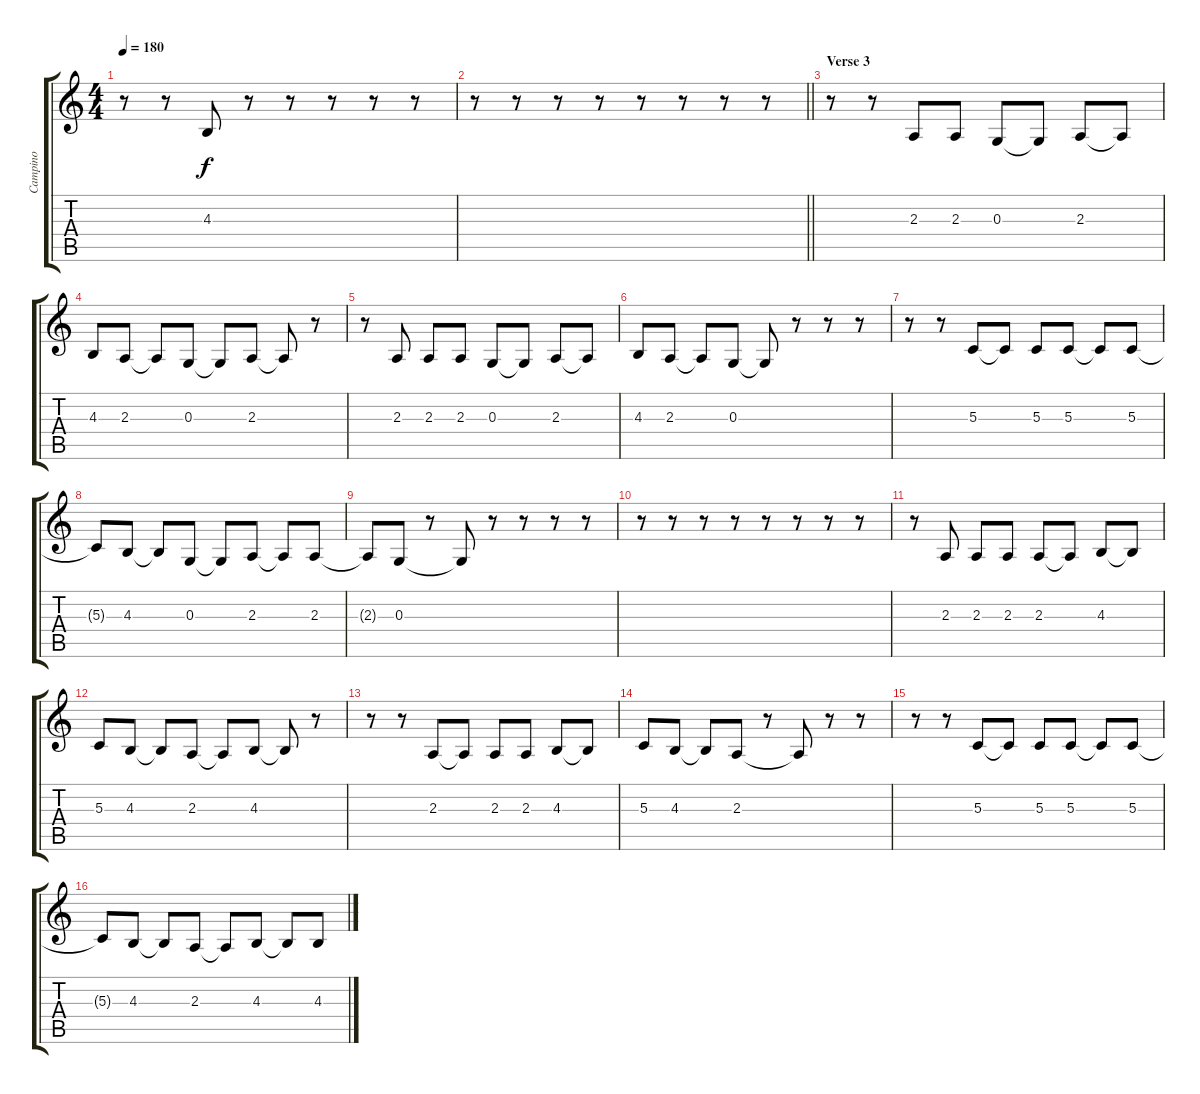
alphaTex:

\track ("Campino" "Campino") {instrument oboe}
\staff {score tabs}
\tuning (E4 B3 G3 D3 A2 E2) {hide}
\ts (4 4)
\tempo 180
\clef g2
\ks c
r.8{dy f} r.8 4.3{t}.8 r.8 r.8 r.8 r.8 r.8 |
\barLineRight lightlight
r.8 r.8 r.8 r.8 r.8 r.8 r.8 r.8 |
\section ("" "Verse 3")
r.8 r.8 2.3.8 2.3.8 0.3.8 0.3{t}.8 2.3.8 2.3{t}.8 |
4.3.8 2.3.8 2.3{t}.8 0.3.8 0.3{t}.8 2.3.8 2.3{t}.8 r.8 |
r.8 2.3.8 2.3.8 2.3.8 0.3.8 0.3{t}.8 2.3.8 2.3{t}.8 |
4.3.8 2.3.8 2.3{t}.8 0.3.8 0.3{t}.8 r.8 r.8 r.8 |
r.8 r.8 5.3.8 5.3{t}.8 5.3.8 5.3.8 5.3{t}.8 5.3.8 |
5.3{t}.8 4.3.8 4.3{t}.8 0.3.8 0.3{t}.8 2.3.8 2.3{t}.8 2.3.8 |
2.3{t}.8 0.3.8 r.8 0.3{t}.8 r.8 r.8 r.8 r.8 |
r.8 r.8 r.8 r.8 r.8 r.8 r.8 r.8 |
r.8 2.3.8 2.3.8 2.3.8 2.3.8 2.3{t}.8 4.3.8 4.3{t}.8 |
5.3.8 4.3.8 4.3{t}.8 2.3.8 2.3{t}.8 4.3.8 4.3{t}.8 r.8 |
r.8 r.8 2.3.8 2.3{t}.8 2.3.8 2.3.8 4.3.8 4.3{t}.8 |
5.3.8 4.3.8 4.3{t}.8 2.3.8 r.8 2.3{t}.8 r.8 r.8 |
r.8 r.8 5.3.8 5.3{t}.8 5.3.8 5.3.8 5.3{t}.8 5.3.8 |
5.3{t}.8 4.3.8 4.3{t}.8 2.3.8 2.3{t}.8 4.3.8 4.3{t}.8 4.3.8
